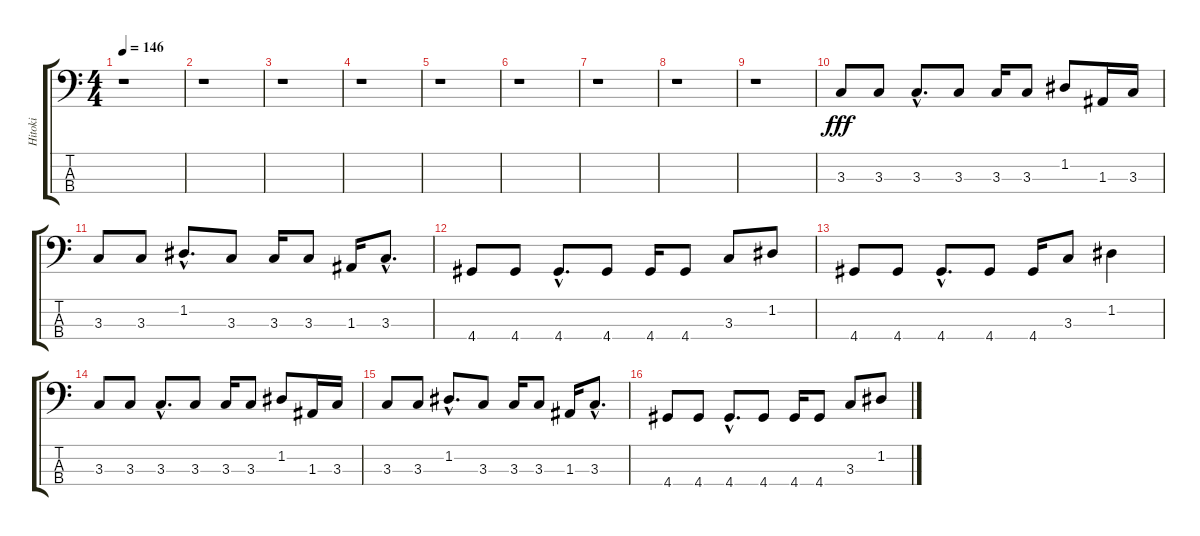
\track ("Hitoki" "Hitoki") {instrument electricbassfinger}
\staff {score tabs}
\tuning (G2 D2 A1 E1) {hide}
\ts (4 4)
\tempo 146
\clef f4
\ks c
r.1{dy fff instrument electricbassfinger} |
r.1 |
r.1 |
r.1 |
r.1 |
r.1 |
r.1 |
r.1 |
r.1 |
3.3.8 3.3.8 3.3{hac}.8{d} 3.3.8 3.3.16 3.3.8 1.2.8 1.3.16 3.3.16 |
3.3.8 3.3.8 1.2{hac}.8{d} 3.3.8 3.3.16 3.3.8 1.3.16 3.3{hac}.8{d} |
4.4.8 4.4.8 4.4{hac}.8{d} 4.4.8 4.4.16 4.4.8 3.3.8 1.2.8 |
4.4.8 4.4.8 4.4{hac}.8{d} 4.4.8 4.4.16 3.3.8 1.2.4 |
3.3.8 3.3.8 3.3{hac}.8{d} 3.3.8 3.3.16 3.3.8 1.2.8 1.3.16 3.3.16 |
3.3.8 3.3.8 1.2{hac}.8{d} 3.3.8 3.3.16 3.3.8 1.3.16 3.3{hac}.8{d} |
4.4.8 4.4.8 4.4{hac}.8{d} 4.4.8 4.4.16 4.4.8 3.3.8 1.2.8
